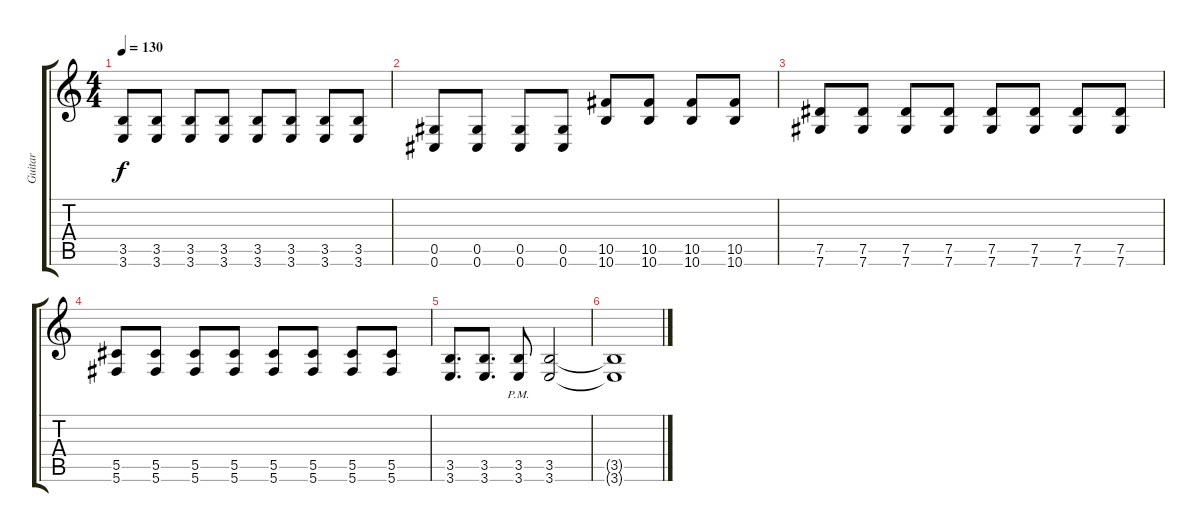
\track ("Guitar" "Guitar") {instrument distortionguitar}
\staff {score tabs}
\tuning (Eb4 Bb3 Gb3 Db3 Ab2 Db2) {hide}
\ts (4 4)
\tempo 130
\clef g2
\ks c
(3.5 3.6).8{dy f} (3.5 3.6).8 (3.5 3.6).8 (3.5 3.6).8 (3.5 3.6).8 (3.5 3.6).8 (3.5 3.6).8 (3.5 3.6).8 |
(0.5 0.6).8 (0.5 0.6).8 (0.5 0.6).8 (0.5 0.6).8 (10.5 10.6).8 (10.5 10.6).8 (10.5 10.6).8 (10.5 10.6).8 |
(7.5 7.6).8 (7.5 7.6).8 (7.5 7.6).8 (7.5 7.6).8 (7.5 7.6).8 (7.5 7.6).8 (7.5 7.6).8 (7.5 7.6).8 |
(5.5 5.6).8 (5.5 5.6).8 (5.5 5.6).8 (5.5 5.6).8 (5.5 5.6).8 (5.5 5.6).8 (5.5 5.6).8 (5.5 5.6).8 |
(3.5 3.6).8{d} (3.5 3.6).8{d} (3.5{pm} 3.6{pm}).8 (3.5 3.6).2 |
(3.5{t} 3.6{t}).1
